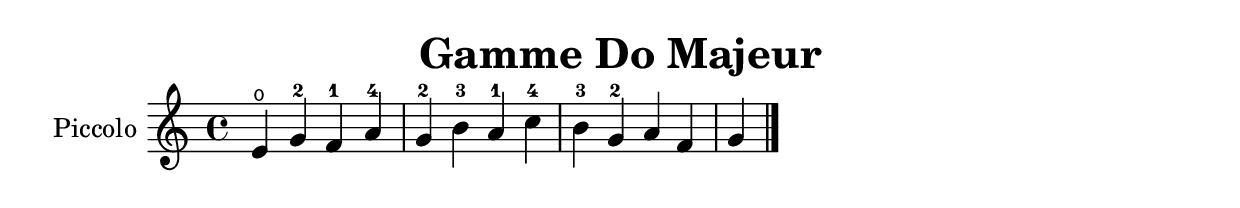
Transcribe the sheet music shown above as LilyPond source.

#(set-global-staff-size 23)

\version "2.18.2"
\header {
  title = "Gamme Do Majeur"
  composer = ""
}

\score {
  \new Staff
   \with {instrumentName = #"Piccolo "}
   {
   \language "italiano"
   \override Hairpin.to-barline = ##f
   \time 4/4
   \key do \major
   \clef treble
   mi'4\open sol'4-2 fa'4-1 la'4-4 sol'4-2 si'4-3 la'4-1
   do''4-4 si'4-3 sol'4-2 la'4 fa'4 sol'4
   \bar "|."
 }
}
